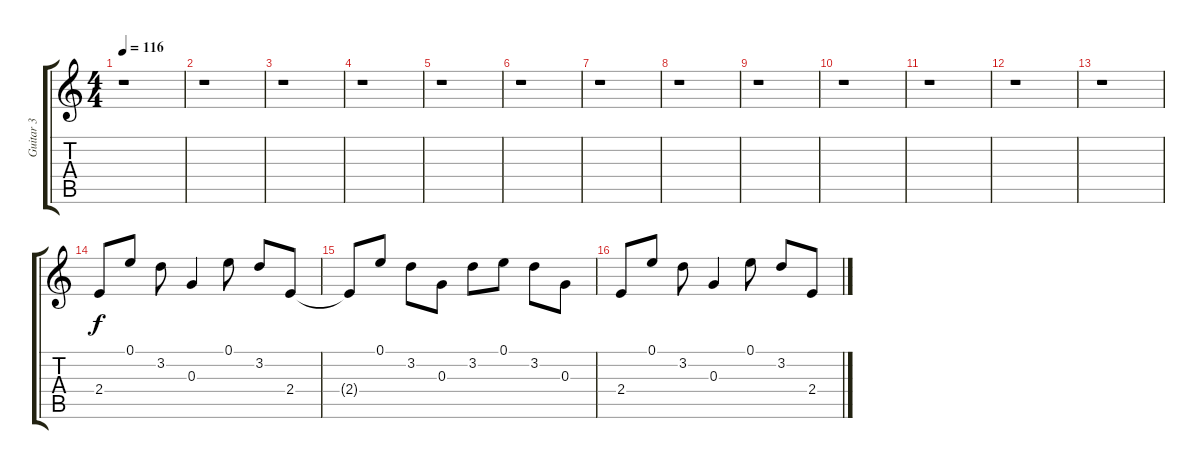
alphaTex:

\track ("Guitar 3" "Guitar 3") {instrument electricguitarclean}
\staff {score tabs}
\tuning (E4 B3 G3 D3 A2 E2) {hide}
\ts (4 4)
\tempo 116
\clef g2
\ks c
r.1{dy f} |
r.1 |
r.1 |
r.1 |
r.1 |
r.1 |
r.1 |
r.1 |
r.1 |
r.1 |
r.1 |
r.1 |
r.1 |
2.4.8 0.1.8 3.2.8 0.3.4 0.1.8 3.2.8 2.4.8 |
2.4{t}.8 0.1.8 3.2.8 0.3.8 3.2.8 0.1.8 3.2.8 0.3.8 |
2.4.8 0.1.8 3.2.8 0.3.4 0.1.8 3.2.8 2.4.8
